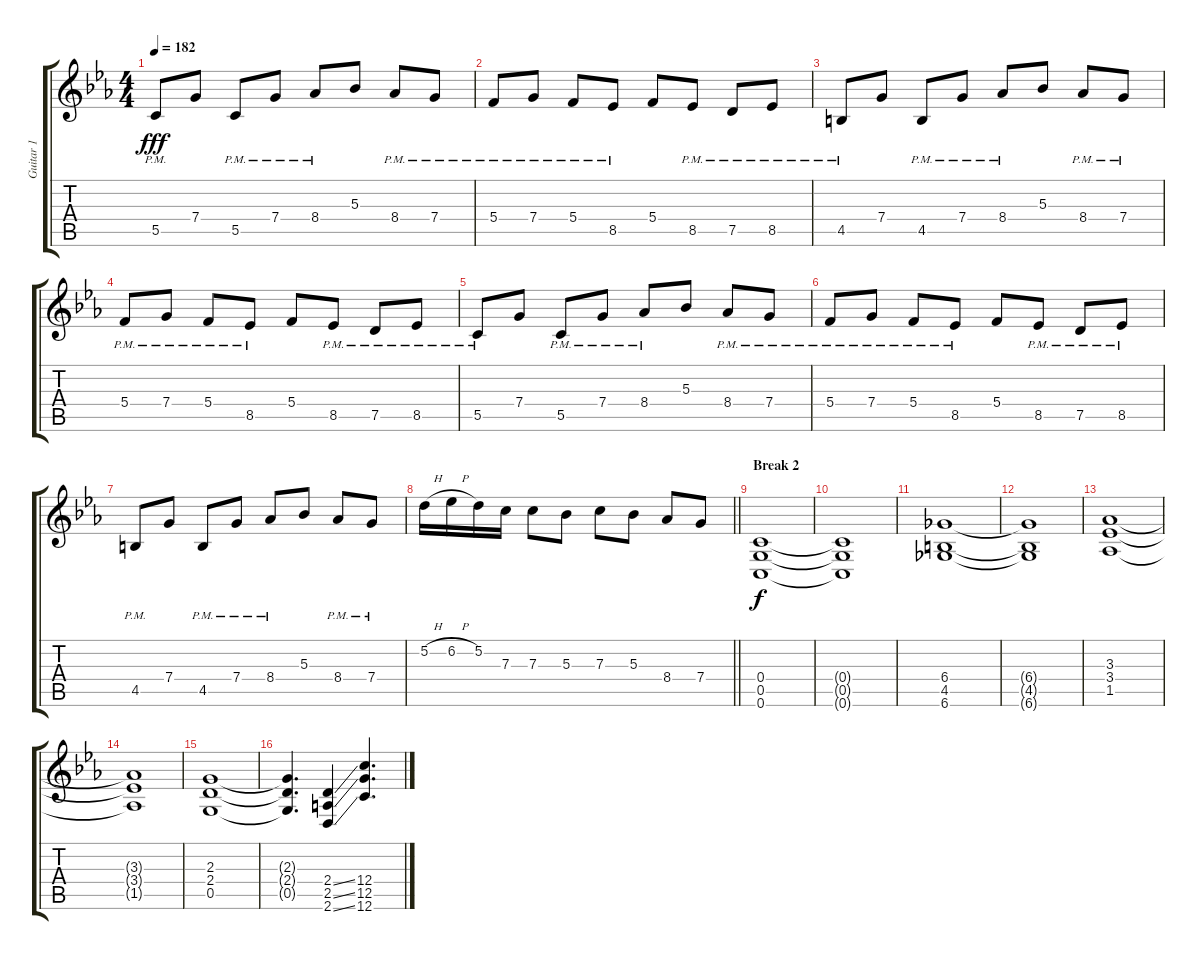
\track ("Guitar 1" "Guitar 1") {instrument distortionguitar}
\staff {score tabs}
\tuning (D4 A3 F3 C3 G2 C2) {hide}
\ts (4 4)
\tempo 182
\clef g2
\ks cminor
5.5{pm}.8{dy fff} 7.4.8 5.5{pm}.8 7.4{pm}.8 8.4{pm}.8 5.3.8 8.4{pm}.8 7.4{pm}.8 |
5.4{pm}.8 7.4{pm}.8 5.4{pm}.8 8.5{pm}.8 5.4.8 8.5{pm}.8 7.5{pm}.8 8.5{pm}.8 |
4.5{pm}.8 7.4.8 4.5{pm}.8 7.4{pm}.8 8.4{pm}.8 5.3.8 8.4{pm}.8 7.4{pm}.8 |
5.4{pm}.8 7.4{pm}.8 5.4{pm}.8 8.5{pm}.8 5.4.8 8.5{pm}.8 7.5{pm}.8 8.5{pm}.8 |
5.5{pm}.8 7.4.8 5.5{pm}.8 7.4{pm}.8 8.4{pm}.8 5.3.8 8.4{pm}.8 7.4{pm}.8 |
5.4{pm}.8 7.4{pm}.8 5.4{pm}.8 8.5{pm}.8 5.4.8 8.5{pm}.8 7.5{pm}.8 8.5{pm}.8 |
4.5{pm}.8 7.4.8 4.5{pm}.8 7.4{pm}.8 8.4{pm}.8 5.3.8 8.4{pm}.8 7.4{pm}.8 |
\barLineRight lightlight
5.2{h}.16 6.2{h}.16 5.2.16 7.3.16 7.3.8 5.3.8 7.3.8 5.3.8 8.4.8 7.4.8 |
\section ("" "Break 2")
(0.4 0.5 0.6).1{dy f} |
(0.4{t} 0.5{t} 0.6{t}).1 |
(6.4 4.5 6.6).1 |
(6.4{t} 4.5{t} 6.6{t}).1 |
(3.3 3.4 1.5).1 |
(3.3{t} 3.4{t} 1.5{t}).1 |
(2.3 2.4 0.5).1 |
(2.3{t} 2.4{t} 0.5{t}).4{d} (2.4{ss} 2.5{ss} 2.6{ss}).4 (12.4 12.5{ss} 12.6).4{d}
